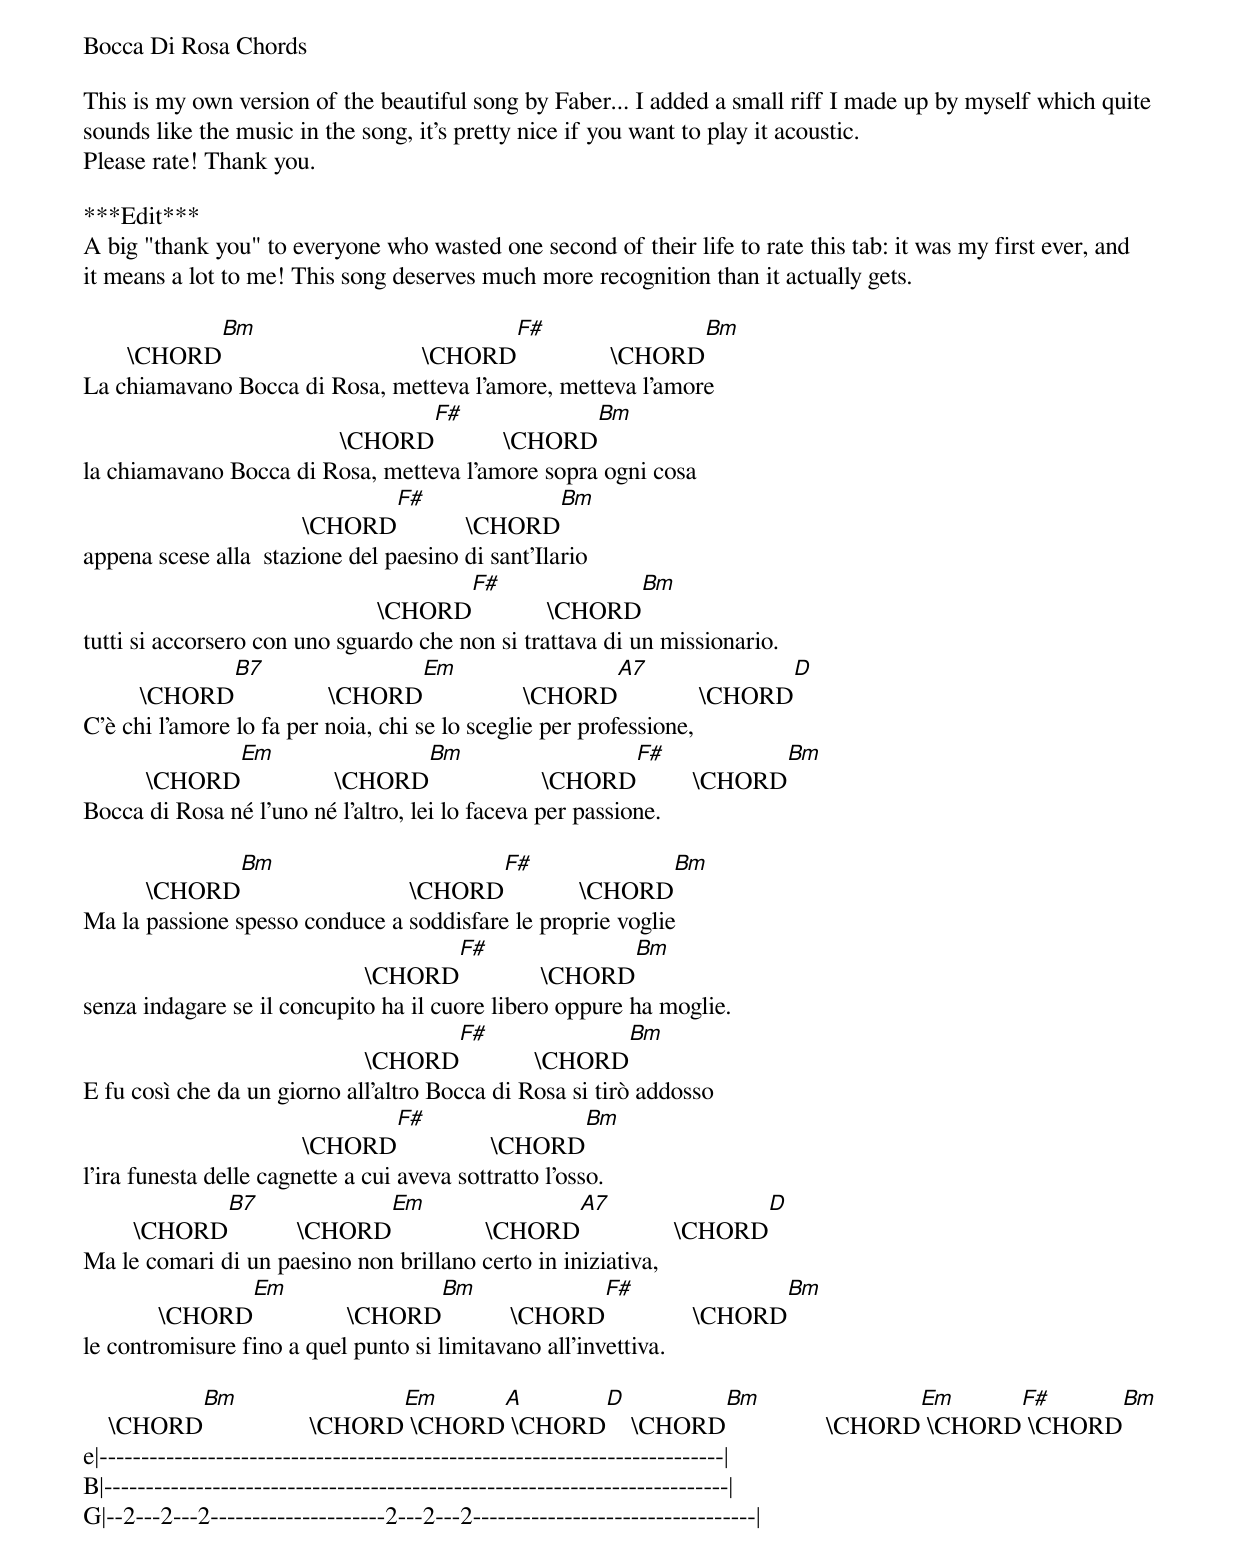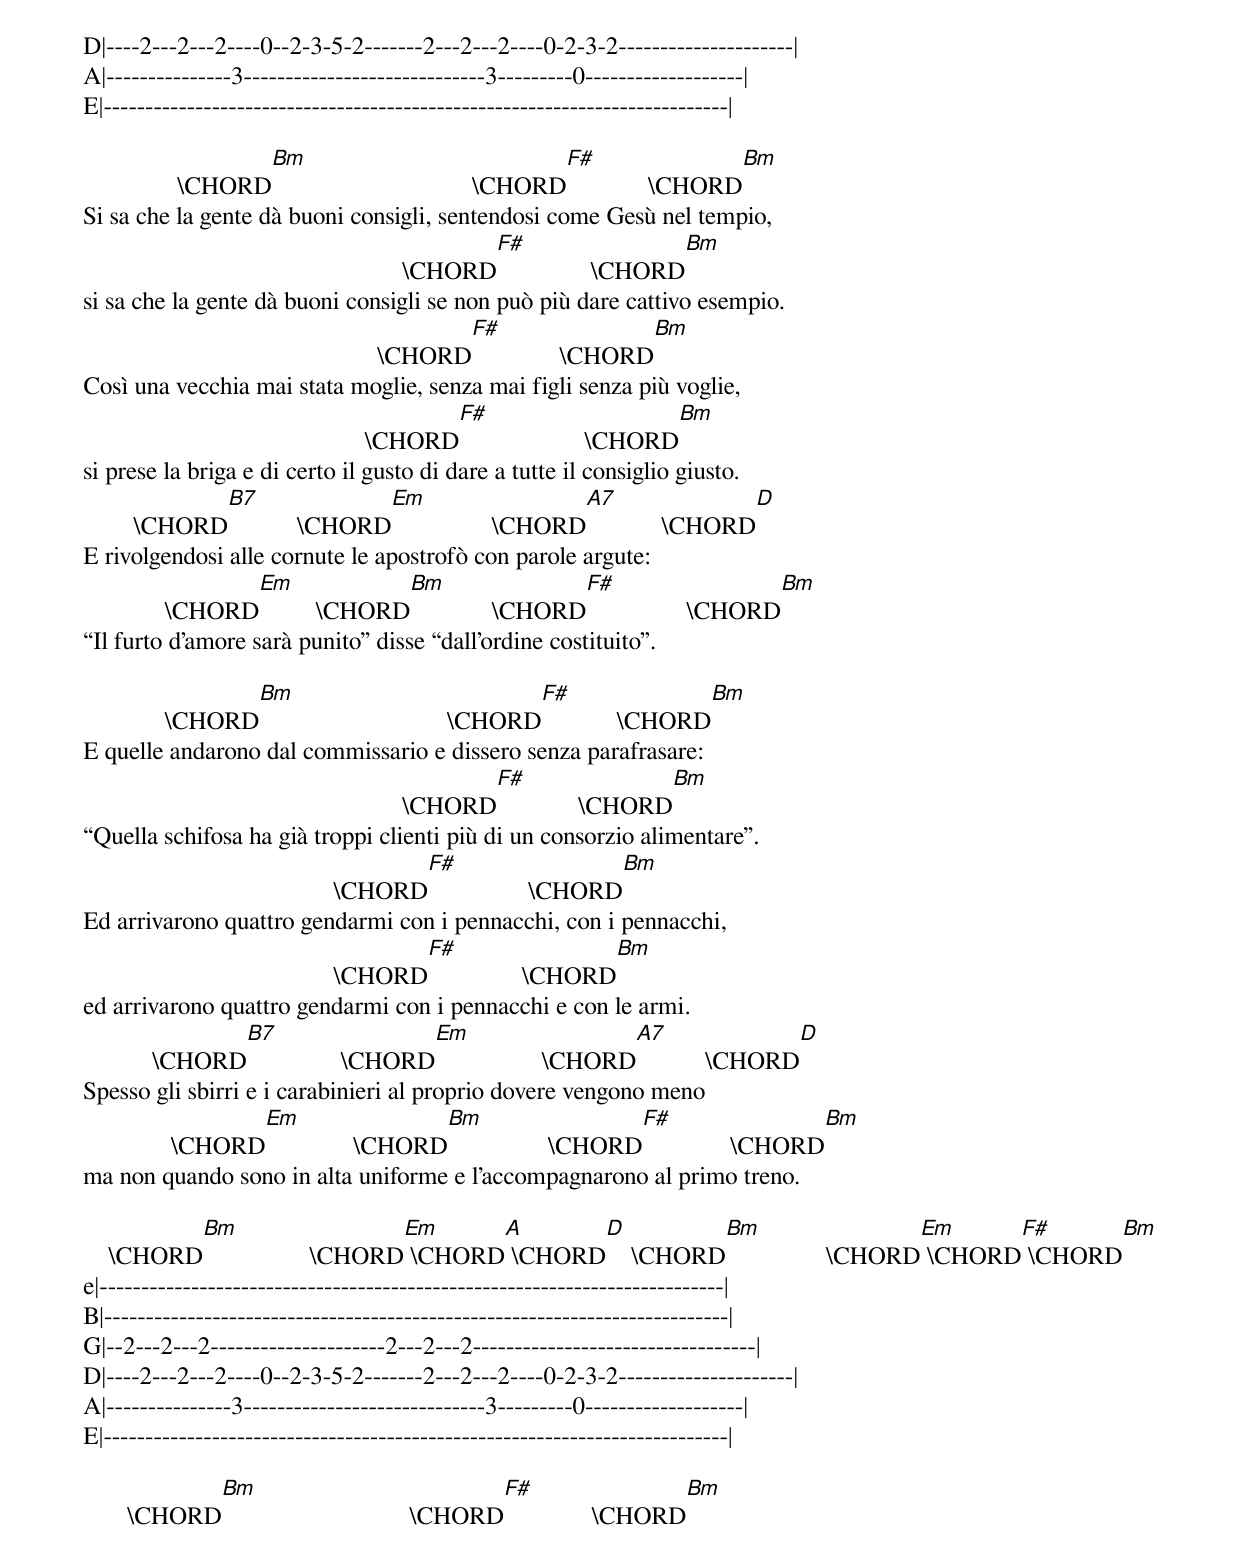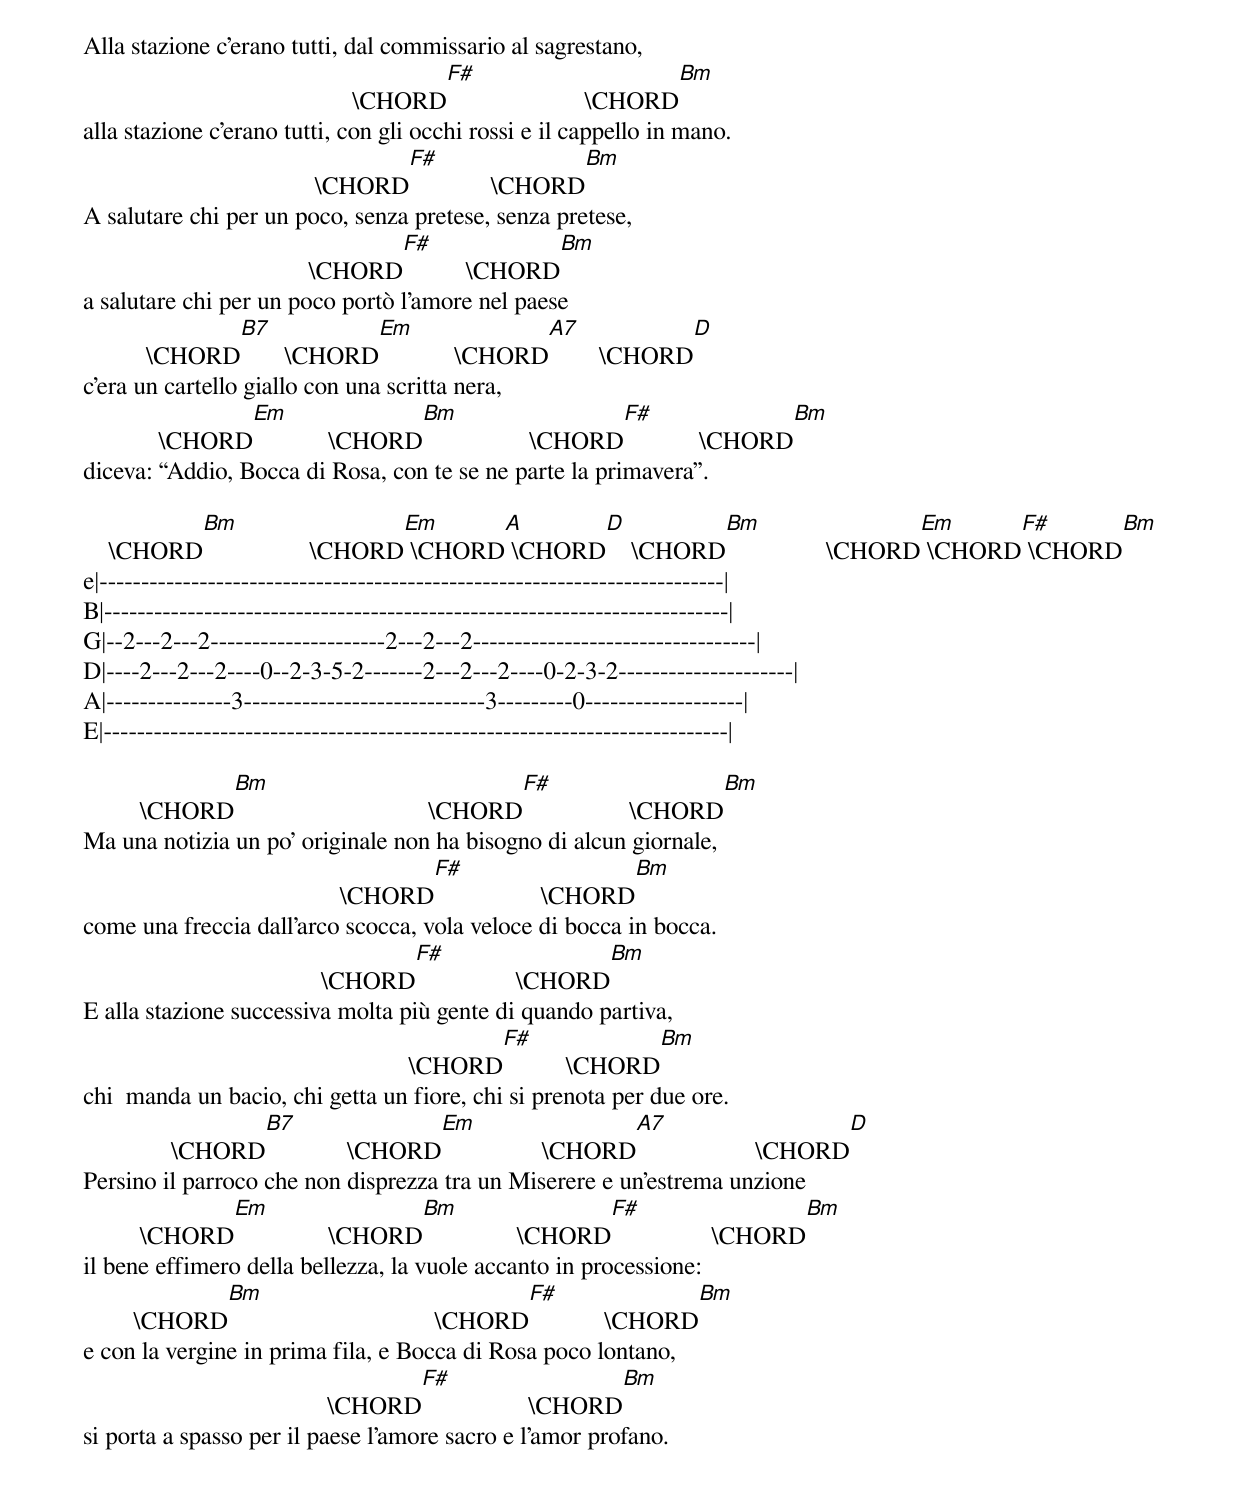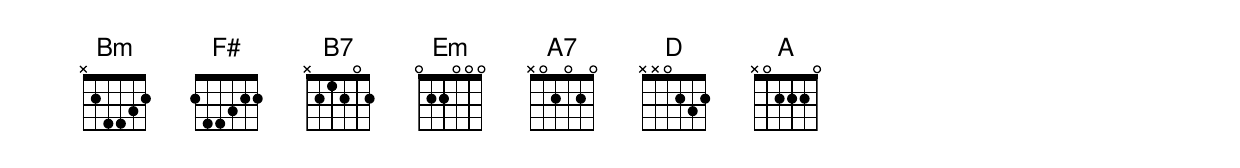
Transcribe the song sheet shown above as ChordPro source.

Bocca Di Rosa Chords

This is my own version of the beautiful song by Faber... I added a small riff I made up by myself which quite
sounds like the music in the song, it's pretty nice if you want to play it acoustic.
Please rate! Thank you.

***Edit***
A big "thank you" to everyone who wasted one second of their life to rate this tab: it was my first ever, and
it means a lot to me! This song deserves much more recognition than it actually gets.

       \CHORD[Bm]                                \CHORD[F#]               \CHORD[Bm]
La chiamavano Bocca di Rosa, metteva l'amore, metteva l'amore
                                         \CHORD[F#]           \CHORD[Bm]
la chiamavano Bocca di Rosa, metteva l'amore sopra ogni cosa
                                   \CHORD[F#]           \CHORD[Bm]
appena scese alla  stazione del paesino di sant'Ilario
                                               \CHORD[F#]            \CHORD[Bm]
tutti si accorsero con uno sguardo che non si trattava di un missionario.
         \CHORD[B7]               \CHORD[Em]                \CHORD[A7]             \CHORD[D]
C'è chi l'amore lo fa per noia, chi se lo sceglie per professione,
          \CHORD[Em]               \CHORD[Bm]                  \CHORD[F#]         \CHORD[Bm]
Bocca di Rosa né l'uno né l'altro, lei lo faceva per passione.

          \CHORD[Bm]                           \CHORD[F#]            \CHORD[Bm]
Ma la passione spesso conduce a soddisfare le proprie voglie
                                             \CHORD[F#]             \CHORD[Bm]
senza indagare se il concupito ha il cuore libero oppure ha moglie.
                                             \CHORD[F#]            \CHORD[Bm]
E fu così che da un giorno all'altro Bocca di Rosa si tirò addosso
                                   \CHORD[F#]               \CHORD[Bm]
l'ira funesta delle cagnette a cui aveva sottratto l'osso.
        \CHORD[B7]           \CHORD[Em]               \CHORD[A7]               \CHORD[D]
Ma le comari di un paesino non brillano certo in iniziativa,
            \CHORD[Em]               \CHORD[Bm]           \CHORD[F#]              \CHORD[Bm]
le contromisure fino a quel punto si limitavano all'invettiva.

    \CHORD[Bm]                 \CHORD[Em] \CHORD[A] \CHORD[D]    \CHORD[Bm]                \CHORD[Em] \CHORD[F#] \CHORD[Bm]
e|---------------------------------------------------------------------------|
B|---------------------------------------------------------------------------|
G|--2---2---2---------------------2---2---2----------------------------------|
D|----2---2---2----0--2-3-5-2-------2---2---2----0-2-3-2---------------------|
A|---------------3-----------------------------3---------0-------------------|
E|---------------------------------------------------------------------------|

               \CHORD[Bm]                                \CHORD[F#]             \CHORD[Bm]
Si sa che la gente dà buoni consigli, sentendosi come Gesù nel tempio,
                                                   \CHORD[F#]               \CHORD[Bm]
si sa che la gente dà buoni consigli se non può più dare cattivo esempio.
                                               \CHORD[F#]              \CHORD[Bm]
Così una vecchia mai stata moglie, senza mai figli senza più voglie,
                                             \CHORD[F#]                    \CHORD[Bm]
si prese la briga e di certo il gusto di dare a tutte il consiglio giusto.
        \CHORD[B7]           \CHORD[Em]                \CHORD[A7]            \CHORD[D]
E rivolgendosi alle cornute le apostrofò con parole argute:
             \CHORD[Em]         \CHORD[Bm]             \CHORD[F#]                \CHORD[Bm]
“Il furto d'amore sarà punito” disse “dall'ordine costituito”.

             \CHORD[Bm]                              \CHORD[F#]            \CHORD[Bm]
E quelle andarono dal commissario e dissero senza parafrasare:
                                                   \CHORD[F#]             \CHORD[Bm]
“Quella schifosa ha già troppi clienti più di un consorzio alimentare”.
                                        \CHORD[F#]                \CHORD[Bm]
Ed arrivarono quattro gendarmi con i pennacchi, con i pennacchi,
                                        \CHORD[F#]               \CHORD[Bm]
ed arrivarono quattro gendarmi con i pennacchi e con le armi.
           \CHORD[B7]               \CHORD[Em]                 \CHORD[A7]           \CHORD[D]
Spesso gli sbirri e i carabinieri al proprio dovere vengono meno
              \CHORD[Em]              \CHORD[Bm]                \CHORD[F#]              \CHORD[Bm]
ma non quando sono in alta uniforme e l'accompagnarono al primo treno.

    \CHORD[Bm]                 \CHORD[Em] \CHORD[A] \CHORD[D]    \CHORD[Bm]                \CHORD[Em] \CHORD[F#] \CHORD[Bm]
e|---------------------------------------------------------------------------|
B|---------------------------------------------------------------------------|
G|--2---2---2---------------------2---2---2----------------------------------|
D|----2---2---2----0--2-3-5-2-------2---2---2----0-2-3-2---------------------|
A|---------------3-----------------------------3---------0-------------------|
E|---------------------------------------------------------------------------|

       \CHORD[Bm]                              \CHORD[F#]              \CHORD[Bm]
Alla stazione c'erano tutti, dal commissario al sagrestano,
                                           \CHORD[F#]                      \CHORD[Bm]
alla stazione c'erano tutti, con gli occhi rossi e il cappello in mano.
                                     \CHORD[F#]             \CHORD[Bm]
A salutare chi per un poco, senza pretese, senza pretese,
                                    \CHORD[F#]          \CHORD[Bm]
a salutare chi per un poco portò l'amore nel paese
          \CHORD[B7]       \CHORD[Em]            \CHORD[A7]        \CHORD[D]
c'era un cartello giallo con una scritta nera,
            \CHORD[Em]            \CHORD[Bm]                 \CHORD[F#]            \CHORD[Bm]
diceva: “Addio, Bocca di Rosa, con te se ne parte la primavera”.

    \CHORD[Bm]                 \CHORD[Em] \CHORD[A] \CHORD[D]    \CHORD[Bm]                \CHORD[Em] \CHORD[F#] \CHORD[Bm]
e|---------------------------------------------------------------------------|
B|---------------------------------------------------------------------------|
G|--2---2---2---------------------2---2---2----------------------------------|
D|----2---2---2----0--2-3-5-2-------2---2---2----0-2-3-2---------------------|
A|---------------3-----------------------------3---------0-------------------|
E|---------------------------------------------------------------------------|

         \CHORD[Bm]                               \CHORD[F#]                 \CHORD[Bm]
Ma una notizia un po' originale non ha bisogno di alcun giornale,
                                         \CHORD[F#]                 \CHORD[Bm]
come una freccia dall'arco scocca, vola veloce di bocca in bocca.
                                      \CHORD[F#]                \CHORD[Bm]
E alla stazione successiva molta più gente di quando partiva,
                                                    \CHORD[F#]          \CHORD[Bm]
chi  manda un bacio, chi getta un fiore, chi si prenota per due ore.
              \CHORD[B7]             \CHORD[Em]                \CHORD[A7]                   \CHORD[D]
Persino il parroco che non disprezza tra un Miserere e un'estrema unzione
         \CHORD[Em]               \CHORD[Bm]               \CHORD[F#]                \CHORD[Bm]
il bene effimero della bellezza, la vuole accanto in processione:
        \CHORD[Bm]                                 \CHORD[F#]            \CHORD[Bm]
e con la vergine in prima fila, e Bocca di Rosa poco lontano,
                                       \CHORD[F#]                 \CHORD[Bm]
si porta a spasso per il paese l'amore sacro e l'amor profano.
